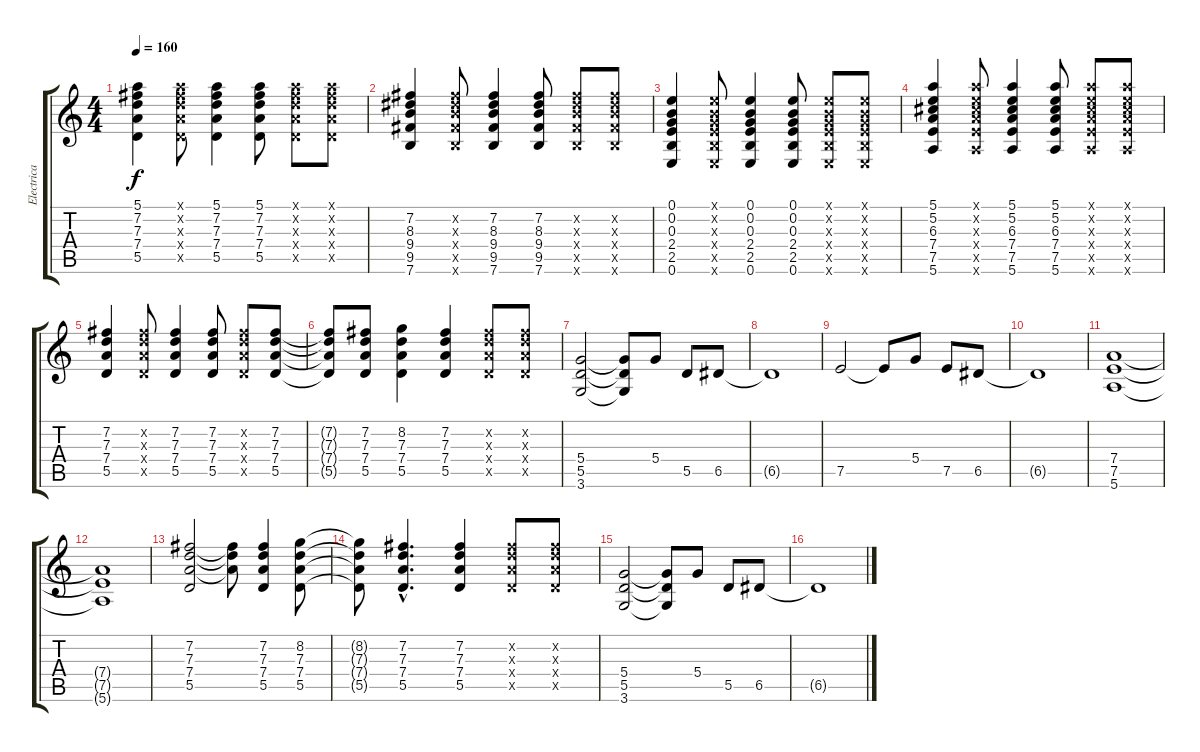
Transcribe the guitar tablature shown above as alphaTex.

\track ("Electrica" "Electrica") {instrument distortionguitar}
\staff {score tabs}
\tuning (E4 B3 G3 D3 A2 E2) {hide}
\ts (4 4)
\tempo 160
\clef g2
\ks c
(5.1 7.2 7.3 7.4 5.5).4{dy f} (5.1{x} 7.2{x} 7.3{x} 7.4{x} 5.5{x}).8 (5.1 7.2 7.3 7.4 5.5).4 (5.1 7.2 7.3 7.4 5.5).8 (5.1{x} 7.2{x} 7.3{x} 7.4{x} 5.5{x}).8 (5.1{x} 7.2{x} 7.3{x} 7.4{x} 5.5{x}).8 |
(7.2 8.3 9.4 9.5 7.6).4 (7.2{x} 8.3{x} 9.4{x} 9.5{x} 7.6{x}).8 (7.2 8.3 9.4 9.5 7.6).4 (7.2 8.3 9.4 9.5 7.6).8 (7.2{x} 8.3{x} 9.4{x} 9.5{x} 7.6{x}).8 (7.2{x} 8.3{x} 9.4{x} 9.5{x} 7.6{x}).8 |
(0.1 0.2 0.3 2.4 2.5 0.6).4 (0.1{x} 0.2{x} 0.3{x} 2.4{x} 2.5{x} 0.6{x}).8 (0.1 0.2 0.3 2.4 2.5 0.6).4 (0.1 0.2 0.3 2.4 2.5 0.6).8 (0.1{x} 0.2{x} 0.3{x} 2.4{x} 2.5{x} 0.6{x}).8 (0.1{x} 0.2{x} 0.3{x} 2.4{x} 2.5{x} 0.6{x}).8 |
(5.1 5.2 6.3 7.4 7.5 5.6).4 (5.1{x} 5.2{x} 6.3{x} 7.4{x} 7.5{x} 5.6{x}).8 (5.1 5.2 6.3 7.4 7.5 5.6).4 (5.1 5.2 6.3 7.4 7.5 5.6).8 (5.1{x} 5.2{x} 6.3{x} 7.4{x} 7.5{x} 5.6{x}).8 (5.1{x} 5.2{x} 6.3{x} 7.4{x} 7.5{x} 5.6{x}).8 |
(7.2 7.3 7.4 5.5).4{instrument distortionguitar} (7.2{x} 7.3{x} 7.4{x} 5.5{x}).8 (7.2 7.3 7.4 5.5).4 (7.2 7.3 7.4 5.5).8 (7.2{x} 7.3{x} 7.4{x} 5.5{x}).8 (7.2 7.3 7.4 5.5).8 |
(7.2{t} 7.3{t} 7.4{t} 5.5{t}).8 (7.2 7.3 7.4 5.5).8 (8.2 7.3 7.4 5.5).4 (7.2 7.3 7.4 5.5).4 (7.2{x} 7.3{x} 7.4{x} 5.5{x}).8 (7.2{x} 7.3{x} 7.4{x} 5.5{x}).8 |
(5.4 5.5 3.6).2 (5.4{t} 5.5{t} 3.6{t}).8 5.4.8 5.5.8 6.5.8 |
6.5{t}.1 |
7.5.2 7.5{t}.8 5.4.8 7.5.8 6.5.8 |
6.5{t}.1 |
(7.4 7.5 5.6).1 |
(7.4{t} 7.5{t} 5.6{t}).1 |
(7.2 7.3 7.4 5.5).2 (7.2{t} 7.3{t} 7.4{t}).8 (7.2 7.3 7.4 5.5).4 (8.2 7.3 7.4 5.5).8 |
(8.2{t} 7.3{t} 7.4{t} 5.5{t}).8 (7.2{hac} 7.3{hac} 7.4{hac} 5.5{hac}).4{d} (7.2 7.3 7.4 5.5).4 (7.2{x} 7.3{x} 7.4{x} 5.5{x}).8 (7.2{x} 7.3{x} 7.4{x} 5.5{x}).8 |
(5.4 5.5 3.6).2 (5.4{t} 5.5{t} 3.6{t}).8 5.4.8 5.5.8 6.5.8 |
6.5{t}.1
